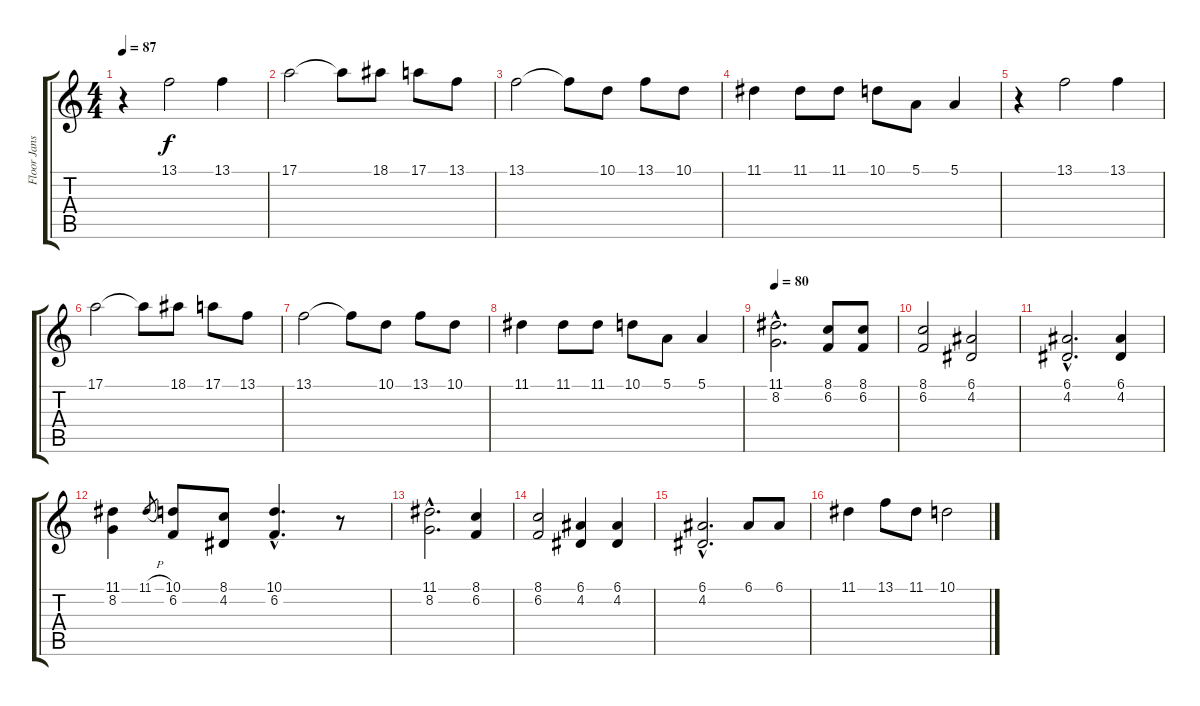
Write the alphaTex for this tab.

\track ("Floor Jansen" "Floor Jans") {instrument altosax}
\staff {score tabs}
\tuning (E4 B3 G3 D3 A2 E2) {hide}
\ts (4 4)
\tempo 87
\clef g2
\ks c
r.4{dy f} 13.1.2 13.1.4 |
17.1.2 17.1{t}.8 18.1.8 17.1.8 13.1.8 |
13.1.2 13.1{t}.8 10.1.8 13.1.8 10.1.8 |
11.1.4 11.1.8 11.1.8 10.1.8 5.1.8 5.1.4 |
r.4 13.1.2 13.1.4 |
17.1.2 17.1{t}.8 18.1.8 17.1.8 13.1.8 |
13.1.2 13.1{t}.8 10.1.8 13.1.8 10.1.8 |
11.1.4 11.1.8 11.1.8 10.1.8 5.1.8 5.1.4 |
\tempo 80
(11.1{hac} 8.2{hac}).2{d} (8.1 6.2).8 (8.1 6.2).8 |
(8.1 6.2).2 (6.1 4.2).2 |
(6.1{hac} 4.2{hac}).2{d} (6.1 4.2).4 |
(11.1 8.2).4 11.1{h}.8{gr} (10.1 6.2).8 (8.1 4.2).8 (10.1{hac} 6.2{hac}).4{d} r.8 |
(11.1{hac} 8.2{hac}).2{d} (8.1 6.2).4 |
(8.1 6.2).2 (6.1 4.2).4 (6.1 4.2).4 |
(6.1{hac} 4.2{hac}).2{d} 6.1.8 6.1.8 |
11.1.4 13.1.8 11.1.8 10.1.2
